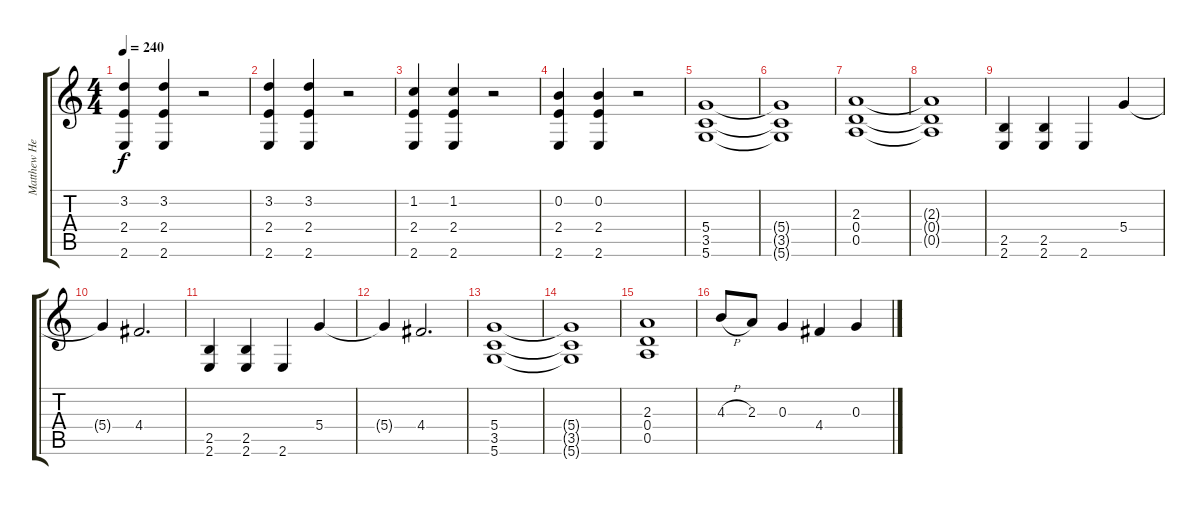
\track ("Matthew Heafy" "Matthew He") {instrument overdrivenguitar}
\staff {score tabs}
\tuning (E4 B3 G3 D3 A2 D2) {hide}
\ts (4 4)
\tempo 240
\clef g2
\ks c
(3.2 2.4 2.6).4{dy f} (3.2 2.4 2.6).4 r.2 |
(3.2 2.4 2.6).4 (3.2 2.4 2.6).4 r.2 |
(1.2 2.4 2.6).4 (1.2 2.4 2.6).4 r.2 |
(0.2 2.4 2.6).4 (0.2 2.4 2.6).4 r.2 |
(5.4 3.5 5.6).1 |
(5.4{t} 3.5{t} 5.6{t}).1 |
(2.3 0.4 0.5).1 |
(2.3{t} 0.4{t} 0.5{t}).1 |
(2.5 2.6).4 (2.5 2.6).4 2.6.4 5.4.4 |
5.4{t}.4 4.4.2{d} |
(2.5 2.6).4 (2.5 2.6).4 2.6.4 5.4.4 |
5.4{t}.4 4.4.2{d} |
(5.4 3.5 5.6).1 |
(5.4{t} 3.5{t} 5.6{t}).1 |
(2.3 0.4 0.5).1 |
4.3{h}.8 2.3.8 0.3.4 4.4.4 0.3.4
